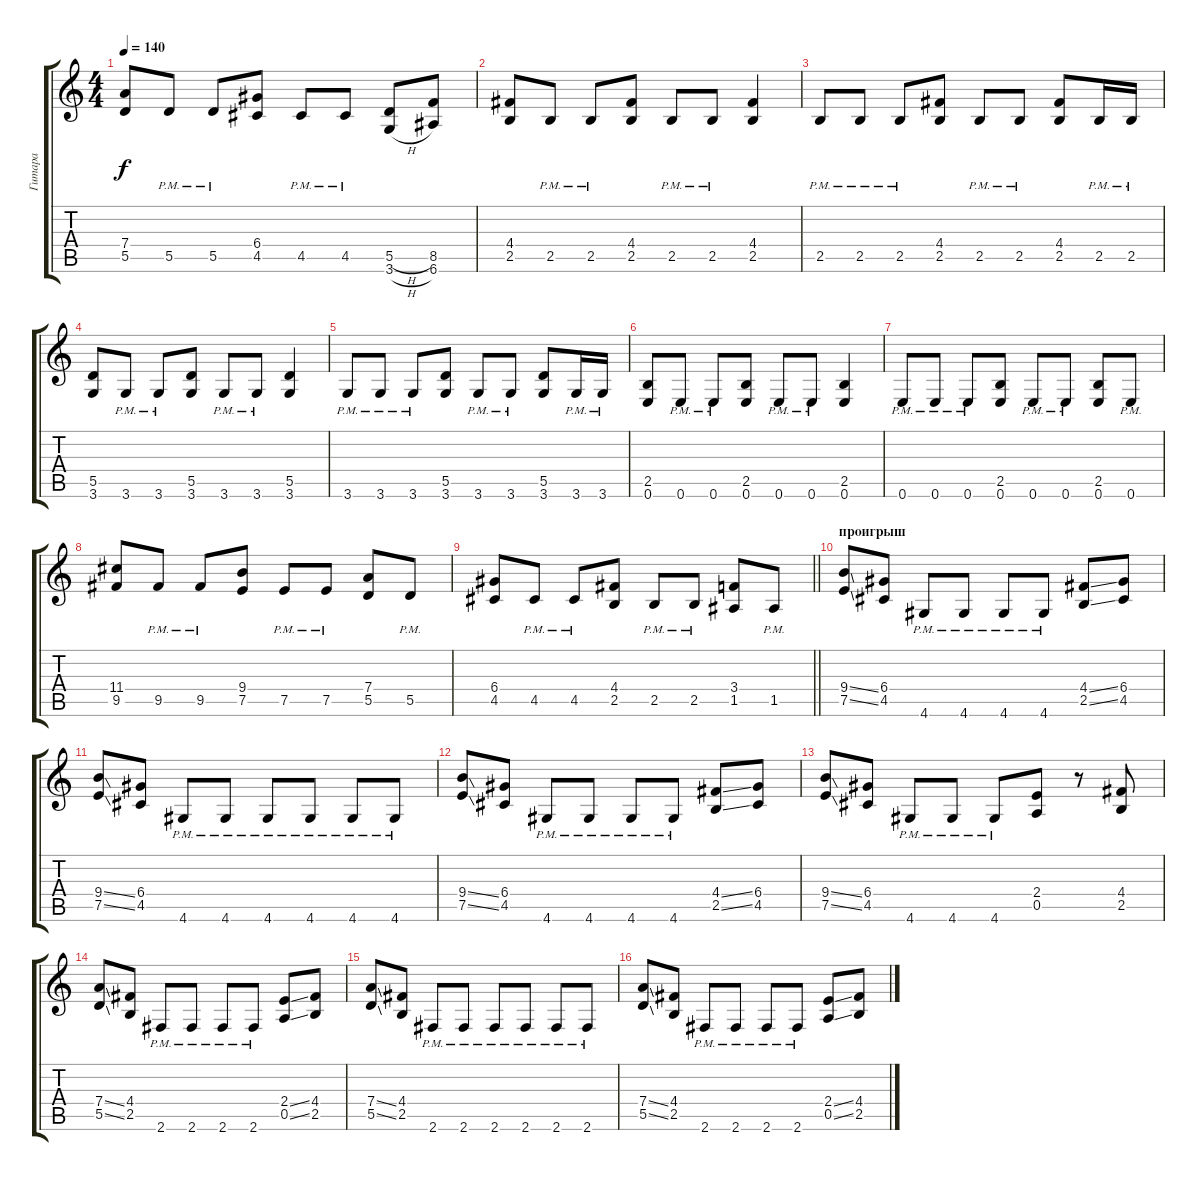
\track ("Гитара" "Гитара") {instrument overdrivenguitar}
\staff {score tabs}
\tuning (E4 B3 G3 D3 A2 E2) {hide}
\ts (4 4)
\tempo 140
\clef g2
\ks c
(7.4 5.5).8{dy f} 5.5{pm}.8 5.5{pm}.8 (6.4 4.5).8 4.5{pm}.8 4.5{pm}.8 (5.5{h} 3.6{h}).8 (8.5 6.6).8 |
(4.4 2.5).8 2.5{pm}.8 2.5{pm}.8 (4.4 2.5).8 2.5{pm}.8 2.5{pm}.8 (4.4 2.5).4 |
2.5{pm}.8 2.5{pm}.8 2.5{pm}.8 (4.4 2.5).8 2.5{pm}.8 2.5{pm}.8 (4.4 2.5).8 2.5{pm}.16 2.5{pm}.16 |
(5.5 3.6).8 3.6{pm}.8 3.6{pm}.8 (5.5 3.6).8 3.6{pm}.8 3.6{pm}.8 (5.5 3.6).4 |
3.6{pm}.8 3.6{pm}.8 3.6{pm}.8 (5.5 3.6).8 3.6{pm}.8 3.6{pm}.8 (5.5 3.6).8 3.6{pm}.16 3.6{pm}.16 |
(2.5 0.6).8 0.6{pm}.8 0.6{pm}.8 (2.5 0.6).8 0.6{pm}.8 0.6{pm}.8 (2.5 0.6).4 |
0.6{pm}.8 0.6{pm}.8 0.6{pm}.8 (2.5 0.6).8 0.6{pm}.8 0.6{pm}.8 (2.5 0.6).8 0.6{pm}.8 |
(11.4 9.5).8 9.5{pm}.8 9.5{pm}.8 (9.4 7.5).8 7.5{pm}.8 7.5{pm}.8 (7.4 5.5).8 5.5{pm}.8 |
\barLineRight lightlight
(6.4 4.5).8 4.5{pm}.8 4.5{pm}.8 (4.4 2.5).8 2.5{pm}.8 2.5{pm}.8 (3.4 1.5).8 1.5{pm}.8 |
\section ("" "проигрыш")
(9.4{ss} 7.5{ss}).8 (6.4 4.5).8 4.6{pm}.8 4.6{pm}.8 4.6{pm}.8 4.6{pm}.8 (4.4{ss} 2.5{ss}).8 (6.4 4.5).8 |
(9.4{ss} 7.5{ss}).8 (6.4 4.5).8 4.6{pm}.8 4.6{pm}.8 4.6{pm}.8 4.6{pm}.8 4.6{pm}.8 4.6{pm}.8 |
(9.4{ss} 7.5{ss}).8 (6.4 4.5).8 4.6{pm}.8 4.6{pm}.8 4.6{pm}.8 4.6{pm}.8 (4.4{ss} 2.5{ss}).8 (6.4 4.5).8 |
(9.4{ss} 7.5{ss}).8 (6.4 4.5).8 4.6{pm}.8 4.6{pm}.8 4.6{pm}.8 (2.4 0.5).8 r.8 (4.4 2.5).8 |
(7.4{ss} 5.5{ss}).8 (4.4 2.5).8 2.6{pm}.8 2.6{pm}.8 2.6{pm}.8 2.6{pm}.8 (2.4{ss} 0.5{ss}).8 (4.4 2.5).8 |
(7.4{ss} 5.5{ss}).8 (4.4 2.5).8 2.6{pm}.8 2.6{pm}.8 2.6{pm}.8 2.6{pm}.8 2.6{pm}.8 2.6{pm}.8 |
(7.4{ss} 5.5{ss}).8 (4.4 2.5).8 2.6{pm}.8 2.6{pm}.8 2.6{pm}.8 2.6{pm}.8 (2.4{ss} 0.5{ss}).8 (4.4 2.5).8
